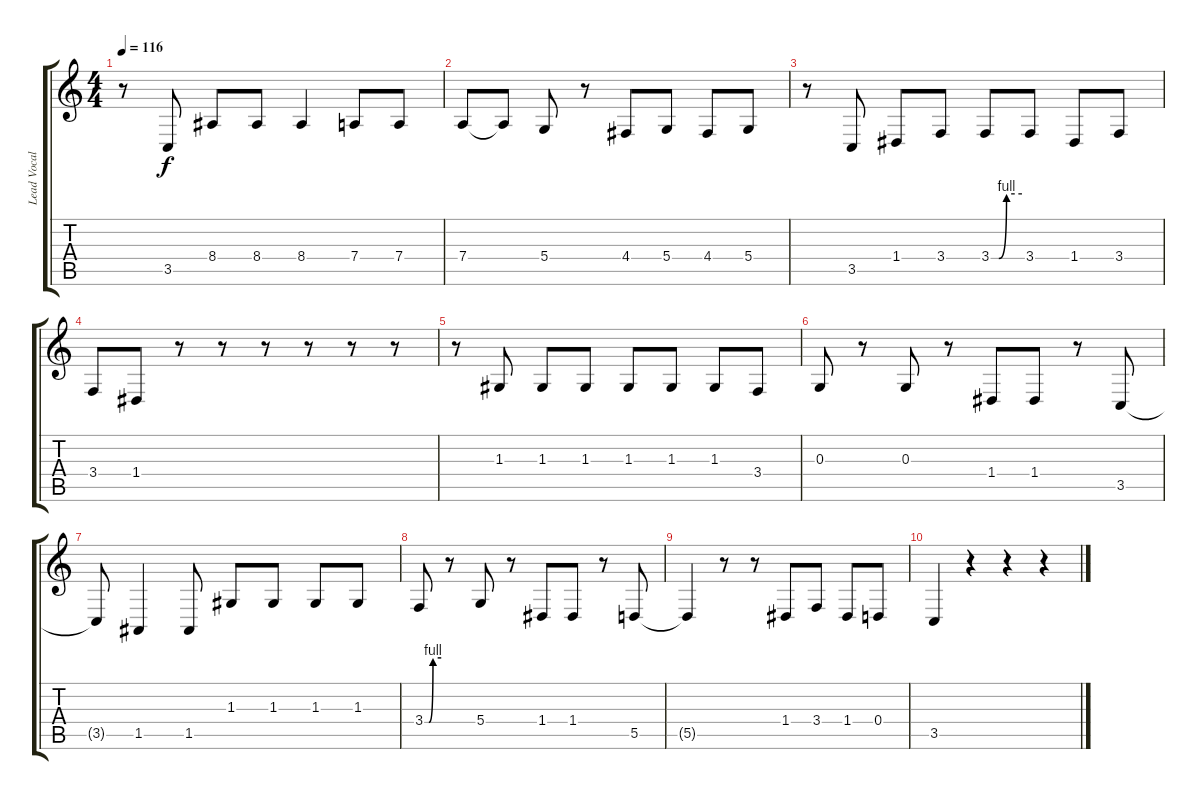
\track ("Lead Vocal" "Lead Vocal") {instrument lead2sawtooth}
\staff {score tabs}
\tuning (E4 B3 G3 D3 A2 E2) {hide}
\ts (4 4)
\tempo 116
\clef g2
\ks c
r.8{dy f} 3.5.8 8.4.8 8.4.8 8.4.4 7.4.8 7.4.8 |
7.4.8 7.4{t}.8 5.4.8 r.8 4.4.8 5.4.8 4.4.8 5.4.8 |
r.8 3.5.8 1.4.8 3.4.8 3.4{be (custom 0 0 15 0 30 4 60 4)}.8 3.4.8 1.4.8 3.4.8 |
3.4.8 1.4.8 r.8 r.8 r.8 r.8 r.8 r.8 |
r.8 1.3.8 1.3.8 1.3.8 1.3.8 1.3.8 1.3.8 3.4.8 |
0.3.8 r.8 0.3.8 r.8 1.4.8 1.4.8 r.8 3.5.8 |
3.5{t}.8 1.5.4 1.5.8 1.3.8 1.3.8 1.3.8 1.3.8 |
3.4{be (custom 0 0 15 0 30 4 60 4)}.8 r.8 5.4.8 r.8 1.4.8 1.4.8 r.8 5.5.8 |
5.5{t}.4 r.8 r.8 1.4.8 3.4.8 1.4.8 0.4.8 |
3.5.4 r.4 r.4 r.4
